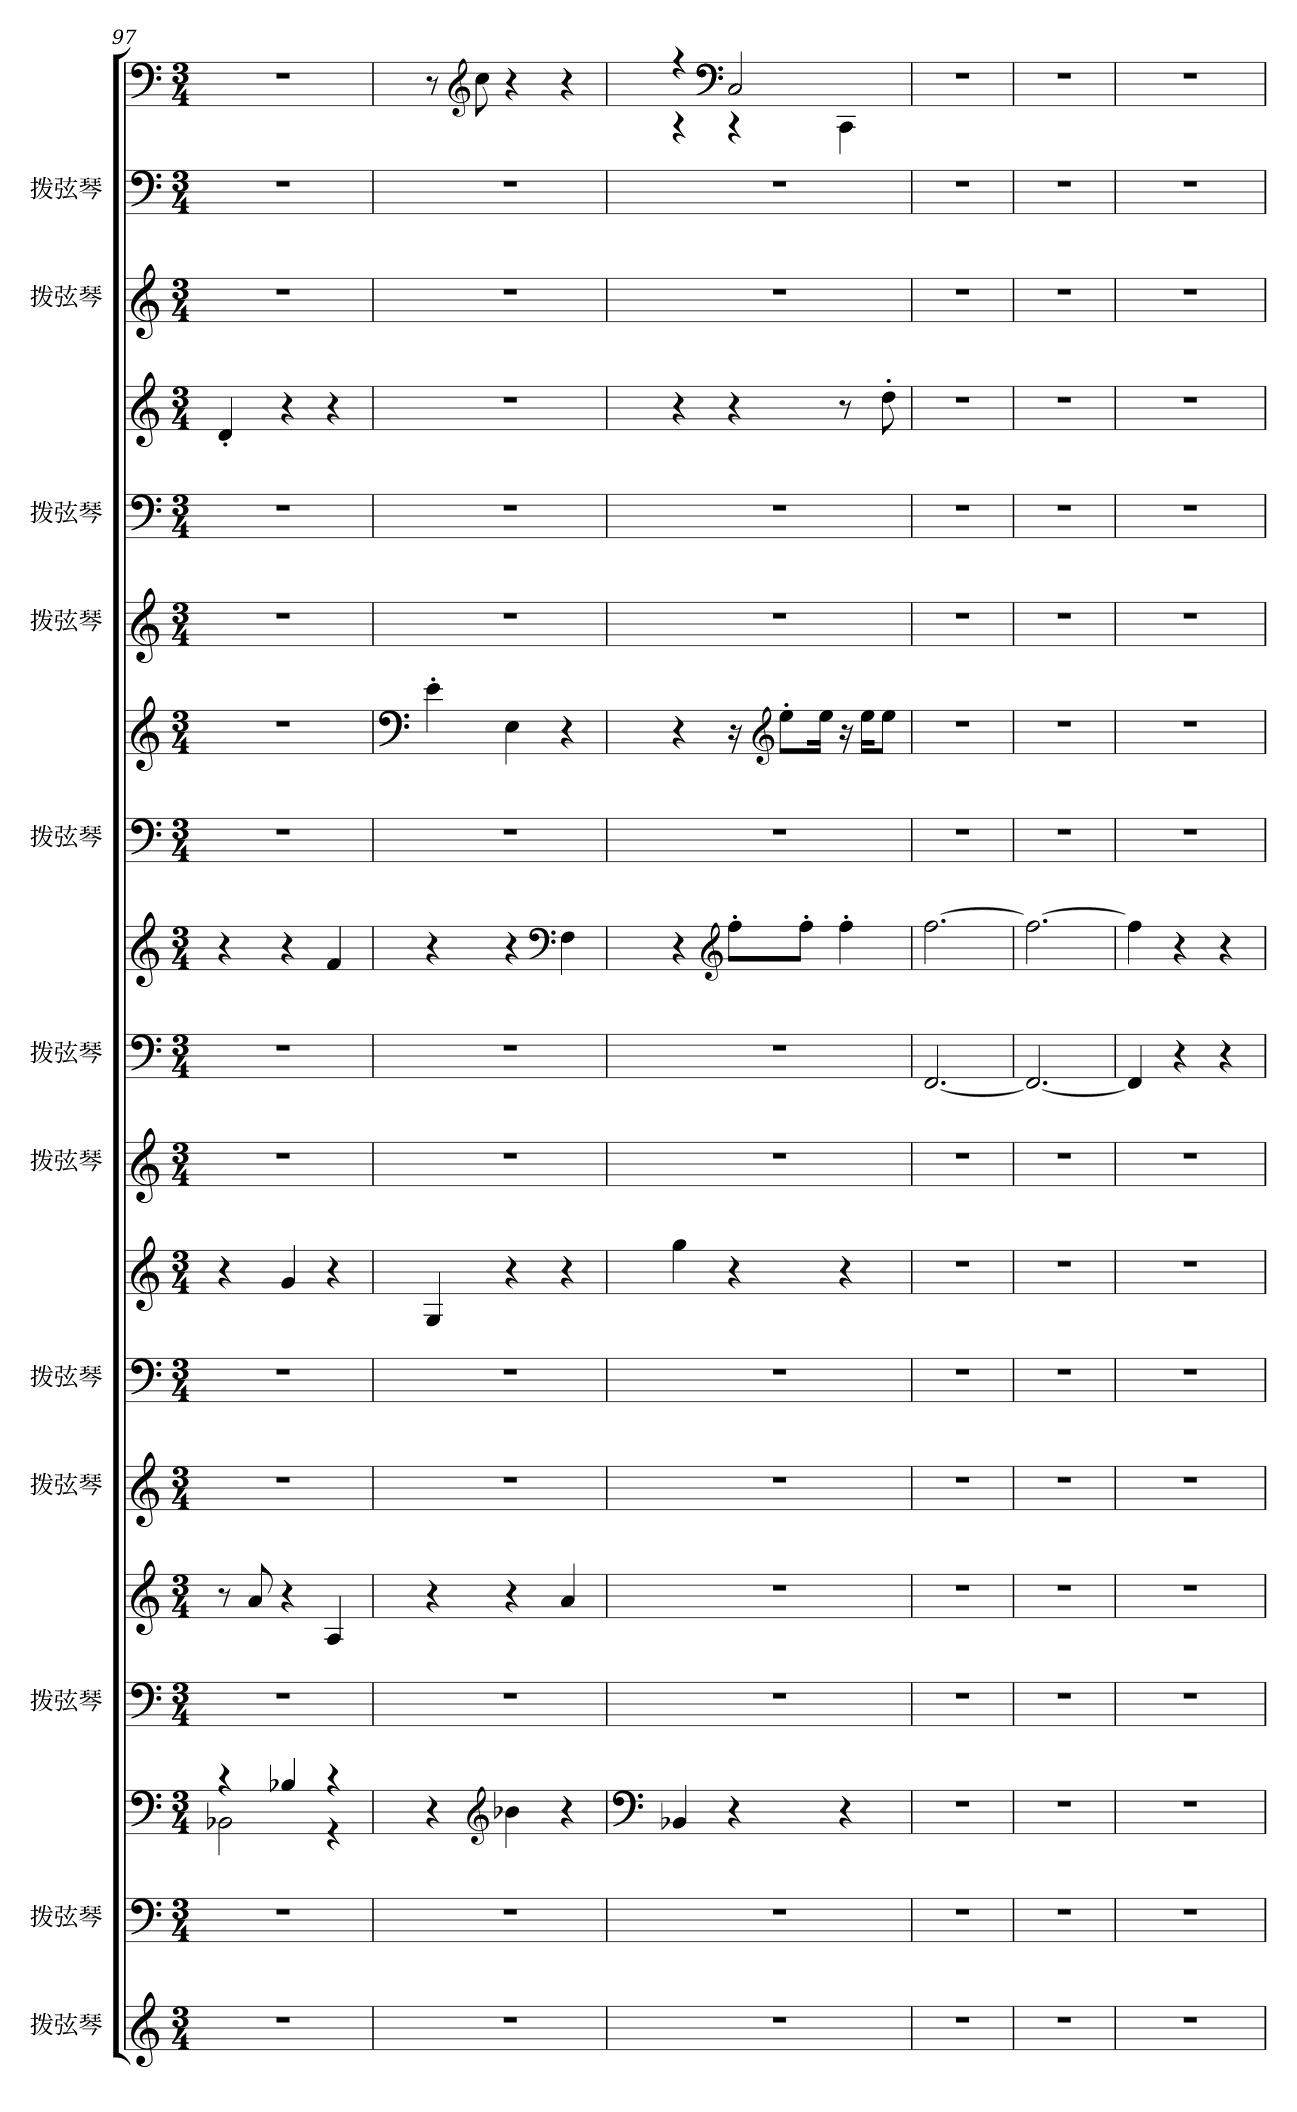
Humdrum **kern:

**kern	**kern	**kern	**kern	**kern	**kern	**kern	**kern	**kern	**kern	**kern	**kern	**kern	**kern	**kern	**kern	**kern	**kern	**kern
*part12	*part11	*part11	*part10	*part10	*part9	*part8	*part8	*part7	*part6	*part6	*part5	*part5	*part4	*part3	*part3	*part2	*part1	*part1
*staff19	*staff18	*staff17	*staff16	*staff15	*staff14	*staff13	*staff12	*staff11	*staff10	*staff9	*staff8	*staff7	*staff6	*staff5	*staff4	*staff3	*staff2	*staff1
*I"拨弦琴	*I"拨弦琴	*	*I"拨弦琴	*	*I"拨弦琴	*I"拨弦琴	*	*I"拨弦琴	*I"拨弦琴	*	*I"拨弦琴	*	*I"拨弦琴	*I"拨弦琴	*	*I"拨弦琴	*I"拨弦琴	*
*clefG2	*clefF4	*clefF4	*clefF4	*clefG2	*clefG2	*clefF4	*clefG2	*clefG2	*clefF4	*clefG2	*clefF4	*clefG2	*clefG2	*clefF4	*clefG2	*clefG2	*clefF4	*clefF4
*k[]	*k[]	*k[]	*k[]	*k[]	*k[]	*k[]	*k[]	*k[]	*k[]	*k[]	*k[]	*k[]	*k[]	*k[]	*k[]	*k[]	*k[]	*k[]
*M3/4	*M3/4	*M3/4	*M3/4	*M3/4	*M3/4	*M3/4	*M3/4	*M3/4	*M3/4	*M3/4	*M3/4	*M3/4	*M3/4	*M3/4	*M3/4	*M3/4	*M3/4	*M3/4
=97	=97	=97	=97	=97	=97	=97	=97	=97	=97	=97	=97	=97	=97	=97	=97	=97	=97	=97
*	*	*^	*	*	*	*	*	*	*	*	*	*	*	*	*	*	*	*
2.r	2.r	4r	2BB-X\	2.r	8r	2.r	2.r	4r	2.r	2.r	4r	2.r	2.r	2.r	2.r	4d'/	2.r	2.r	2.r
.	.	.	.	.	8a/	.	.	.	.	.	.	.	.	.	.	.	.	.	.
.	.	4B-X/	.	.	4r	.	.	4g/	.	.	4r	.	.	.	.	4r	.	.	.
.	.	4r	4r	.	4A/	.	.	4r	.	.	4f/	.	.	.	.	4r	.	.	.
*	*	*v	*v	*	*	*	*	*	*	*	*	*	*	*	*	*	*	*	*
=98	=98	=98	=98	=98	=98	=98	=98	=98	=98	=98	=98	=98	=98	=98	=98	=98	=98	=98
*	*	*	*	*	*	*	*	*	*	*	*	*clefF4	*	*	*	*	*	*
2.r	2.r	4r	2.r	4r	2.r	2.r	4G/	2.r	2.r	4r	2.r	4e'\	2.r	2.r	2.r	2.r	2.r	8r
*	*	*	*	*	*	*	*	*	*	*	*	*	*	*	*	*	*	*clefG2
.	.	.	.	.	.	.	.	.	.	.	.	.	.	.	.	.	.	8cc\
*	*	*clefG2	*	*	*	*	*	*	*	*	*	*	*	*	*	*	*	*
.	.	4b-X\	.	4r	.	.	4r	.	.	4r	.	4E\	.	.	.	.	.	4r
*	*	*	*	*	*	*	*	*	*	*clefF4	*	*	*	*	*	*	*	*
.	.	4r	.	4a/	.	.	4r	.	.	4F\	.	4r	.	.	.	.	.	4r
!!LO:PB:g=z
=99	=99	=99	=99	=99	=99	=99	=99	=99	=99	=99	=99	=99	=99	=99	=99	=99	=99	=99
*	*	*clefF4	*	*	*	*	*	*	*	*	*	*	*	*	*	*	*	*
*	*	*	*	*	*	*	*	*	*	*	*	*	*	*	*	*	*	*^
2.r	2.r	4BB-X/	2.r	2.r	2.r	2.r	4gg\	2.r	2.r	4r	2.r	4r	2.r	2.r	4r	2.r	2.r	4r	4r
*	*	*	*	*	*	*	*	*	*	*clefG2	*	*	*	*	*	*	*	*clefF4	*
.	.	4r	.	.	.	.	4r	.	.	8ff'\L	.	16r	.	.	4r	.	.	2C/	4r
*	*	*	*	*	*	*	*	*	*	*	*	*clefG2	*	*	*	*	*	*	*
.	.	.	.	.	.	.	.	.	.	.	.	8ee'\L	.	.	.	.	.	.	.
.	.	.	.	.	.	.	.	.	.	8ff'\J	.	.	.	.	.	.	.	.	.
.	.	.	.	.	.	.	.	.	.	.	.	16ee\Jk	.	.	.	.	.	.	.
.	.	4r	.	.	.	.	4r	.	.	4ff'\	.	16r	.	.	8r	.	.	.	4CC\
.	.	.	.	.	.	.	.	.	.	.	.	16ee\KL	.	.	.	.	.	.	.
.	.	.	.	.	.	.	.	.	.	.	.	8ee\J	.	.	8dd'\	.	.	.	.
*	*	*	*	*	*	*	*	*	*	*	*	*	*	*	*	*	*	*v	*v
=100	=100	=100	=100	=100	=100	=100	=100	=100	=100	=100	=100	=100	=100	=100	=100	=100	=100	=100
2.r	2.r	2.r	2.r	2.r	2.r	2.r	2.r	2.r	[2.FF/	[2.ff\	2.r	2.r	2.r	2.r	2.r	2.r	2.r	2.r
=101	=101	=101	=101	=101	=101	=101	=101	=101	=101	=101	=101	=101	=101	=101	=101	=101	=101	=101
2.r	2.r	2.r	2.r	2.r	2.r	2.r	2.r	2.r	2.FF/_	2.ff\_	2.r	2.r	2.r	2.r	2.r	2.r	2.r	2.r
=102	=102	=102	=102	=102	=102	=102	=102	=102	=102	=102	=102	=102	=102	=102	=102	=102	=102	=102
2.r	2.r	2.r	2.r	2.r	2.r	2.r	2.r	2.r	4FF/]	4ff\]	2.r	2.r	2.r	2.r	2.r	2.r	2.r	2.r
.	.	.	.	.	.	.	.	.	4r	4r	.	.	.	.	.	.	.	.
.	.	.	.	.	.	.	.	.	4r	4r	.	.	.	.	.	.	.	.
=	=	=	=	=	=	=	=	=	=	=	=	=	=	=	=	=	=	=
*-	*-	*-	*-	*-	*-	*-	*-	*-	*-	*-	*-	*-	*-	*-	*-	*-	*-	*-
